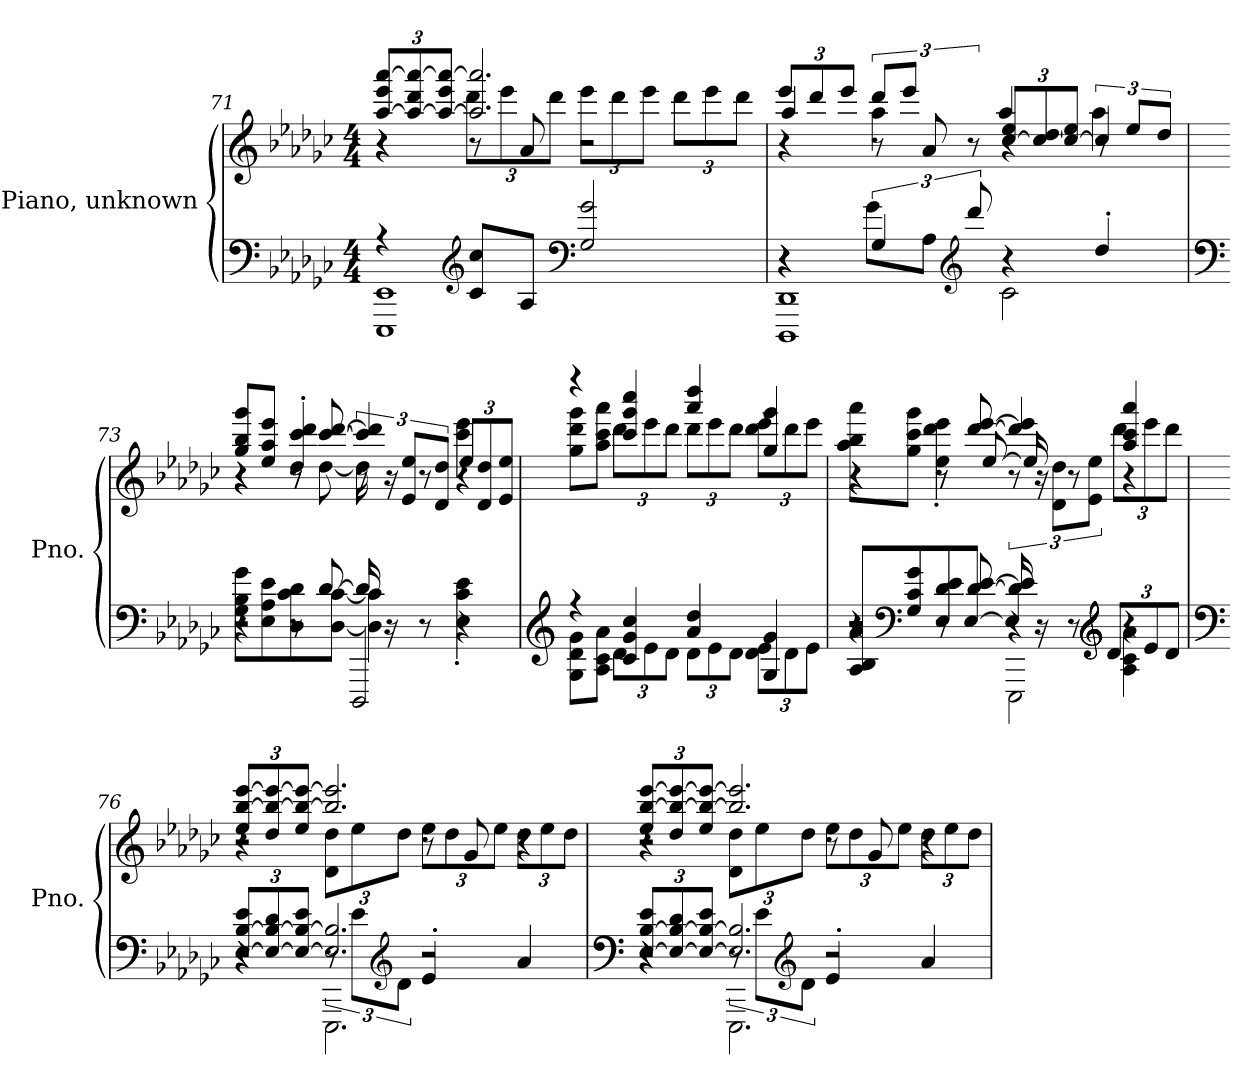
**kern	**kern
*part1	*part1
*staff2	*staff1
*I"Piano, unknown	*
*I'Pno.	*
!!LO:LB:g=z
*clefF4	*clefG2
*k[b-e-a-d-g-c-]	*k[b-e-a-d-g-c-]
*M4/4	*M4/4
=71	=71
*^	*
*	*	*Xbrackettup
*	*	*^
*	*	*	*^
4r	1EEE- 1EE-	[12aa-/ 12eee-/ [12aaa-/L	4r	4r
.	.	12aa-/_ 12ddd-/ 12aaa-/_	.	.
.	.	12aa-/_ 12eee-/ 12aaa-/_J	.	.
*clefG2	*	*	*	*
8c-/ 8cc-/L	.	2.aa-/] 2.aaa-/]	12ddd-\L	8r
.	.	.	12eee-\	.
8A-/J	.	.	.	8a-/
.	.	.	12ddd-\J	.
*clefF4	*	*	*	*
2G-/ 2g-/	.	.	12eee-\L	2r
.	.	.	12ddd-\	.
.	.	.	12eee-\J	.
.	.	.	12ddd-\L	.
.	.	.	12eee-\	.
.	.	.	12ddd-\J	.
=72	=72	=72	=72	=72
*	*^	*	*	*
4r	4r	1DDD- 1DD-	12eee-/L	4r	4aa-/
.	.	.	12ddd-/	.	.
.	.	.	12eee-/J	.	.
*	*	*	*brackettup	*	*
6G-/	8g-\L	.	12ddd-/L	4aa-\	8r
.	.	.	12eee-/J	.	.
.	8A-\J	.	.	.	8a-/
*clefG2	*	*	*	*	*
12ddd-/	.	.	12r	.	.
*	*	*	*Xbrackettup	*	*
4r	2c-\	.	[12cc-/ 12ee-/L	4r	4aa-/
.	.	.	12cc-/_ 12dd-/	.	.
.	.	.	12cc-/_ 12ee-/J	.	.
*	*	*	*	*	*brackettup
4dd-'/	.	.	4cc-/]	4aa-\	12r
.	.	.	.	.	12ee-/L
.	.	.	.	.	12dd-/J
!!LO:LB:g=z	!!	!!
=73	=73	=73	=73	=73	=73
*clefF4	*	*	*	*	*
4r	8G-\ 8B-\ 8g-\L	2r	4r	4r	8gg-/ 8bb-/ 8ggg-/L
.	8E-\ 8A-\ 8e-\	.	.	.	8ee-/ 8aa-/ 8eee-/J
8r	8D-\ 8c-\ 8d-\	.	8r	8r	4dd-/' 4ccc-/' 4ddd-/'
[8d-/	[8D-\ [8c-\J	.	[8ccc-/ [8ddd-/	[8dd-\	.
16d-/]	4D-\] 4c-\]	2DDD-/	4ccc-/] 4ddd-/]	16dd-\]	12r
16r	.	.	.	16r	.
.	.	.	.	.	12e-/ 12ee-/L
8r	.	.	.	8r	.
.	.	.	.	.	12d-/ 12dd-/J
*	*	*	*	*	*Xbrackettup
4r	4E-\' 4c-\' 4e-\'	.	4r	4ccc-\ 4eee-\	12ee-/L
.	.	.	.	.	12d-/ 12dd-/
.	.	.	.	.	12e-/ 12ee-/J
*v	*v	*v	*	*	*
*	*v	*v	*v
=74	=74
*clefG2	*
*^	*^
4r	8G-\ 8d-\ 8g-\L	4r	8gg-\ 8ddd-\ 8ggg-\L
.	8A-\ 8c-\ 8a-\J	.	8aa-\ 8ccc-\ 8aaa-\J
*	*Xbrackettup	*	*
4c-/ 4g-/ 4cc-/	12d-\L	4ccc-/ 4ggg-/ 4cccc-/	12ddd-\L
.	12e-\	.	12eee-\
.	12d-\J	.	12ddd-\J
4a-/ 4dd-/	12d-\L	4aaa-/ 4dddd-/	12ddd-\L
.	12e-\	.	12eee-\
.	12d-\J	.	12ddd-\J
4G-/ 4g-/	12d-\ 12e-\L	4gg-/ 4ggg-/	12ddd-\ 12eee-\L
.	12d-\	.	12ddd-\
.	12e-\J	.	12eee-\J
!!LO:LB:g=z
=75	=75	=75	=75
*^	*^	*	*^
4r	2r	8A-/ 8B-/ 8a-/L	2r	4r	8aa-\ 8bb-\ 8aaa-\L	4r
*clefF4	*	*	*	*	*	*
.	.	8G-/ 8c-/ 8g-/	.	.	8gg-\ 8ccc-\ 8ggg-\J	.
8r	.	8E-/ 8d-/ 8e-/	.	8r	4ee-\' 4ddd-\' 4eee-\'	8r
[8d-/ [8e-/	.	[8E-/J	.	[8ddd-/ [8eee-/	.	[8ee-/
*	*	*	*	*	*brackettup	*
16d-/] 16e-/]	4r	4E-/]	2EEE-\	4ddd-/] 4eee-/]	12r	16ee-/]
16r	.	.	.	.	.	16r
.	.	.	.	.	12d-\ 12dd-\L	.
8r	.	.	.	.	.	8r
.	.	.	.	.	12e-\ 12ee-\J	.
*clefG2	*	*	*	*	*	*
*	*	*	*	*	*Xbrackettup	*
4r	4A-\ 4c-\ 4a-\	12d-/L	.	4aa-/ 4ccc-/ 4aaa-/	12ddd-\L	4r
.	.	12e-/	.	.	12eee-\	.
.	.	12d-/J	.	.	12ddd-\J	.
=76	=76	=76	=76	=76	=76	=76
*clefF4	*	*	*	*	*	*
2r	4r	[12E-/ [12B-/ 12e-/L	4r	12ee-/ [12bb-/ [12eee-/L	4r	2r
.	.	12E-/_ 12B-/_ 12d-/	.	12dd-/ 12bb-/_ 12eee-/_	.	.
.	.	12E-/_ 12B-/_ 12e-/J	.	12ee-/ 12bb-/_ 12eee-/_J	.	.
*	*brackettup	*	*	*	*	*
.	12r	2.E-/] 2.B-/]	2.EEE-\	2.bb-/] 2.eee-/]	12d-\ 12dd-\L	.
.	12e-\L	.	.	.	12ee-\	.
*clefG2	*	*	*	*	*	*
.	12d-\J	.	.	.	12dd-\J	.
4e-'/	2r	.	.	.	12ee-\L	8r
.	.	.	.	.	12dd-\	.
.	.	.	.	.	.	8g-/
.	.	.	.	.	12ee-\J	.
4a-/	.	.	.	.	12dd-\L	4r
.	.	.	.	.	12ee-\	.
.	.	.	.	.	12dd-\J	.
!!LO:LB:g=z	!!	!!
=77	=77	=77	=77	=77	=77	=77
*clefF4	*	*	*	*	*	*
*	*	*Xbrackettup	*	*	*	*
2r	4r	[12E-/ [12B-/ 12e-/L	4r	12ee-/ [12bb-/ [12eee-/L	4r	2r
.	.	12E-/_ 12B-/_ 12d-/	.	12dd-/ 12bb-/_ 12eee-/_	.	.
.	.	12E-/_ 12B-/_ 12e-/J	.	12ee-/ 12bb-/_ 12eee-/_J	.	.
*	*brackettup	*	*	*	*	*
.	12r	2.E-/] 2.B-/]	2.EEE-\	2.bb-/] 2.eee-/]	12d-\ 12dd-\L	.
.	12e-\L	.	.	.	12ee-\	.
*clefG2	*	*	*	*	*	*
.	12d-\J	.	.	.	12dd-\J	.
4e-'/	2r	.	.	.	12ee-\L	8r
.	.	.	.	.	12dd-\	.
.	.	.	.	.	.	8g-/
.	.	.	.	.	12ee-\J	.
4a-/	.	.	.	.	12dd-\L	4r
.	.	.	.	.	12ee-\	.
.	.	.	.	.	12dd-\J	.
*v	*v	*v	*v	*	*	*
*	*v	*v	*v
=	=
*-	*-
